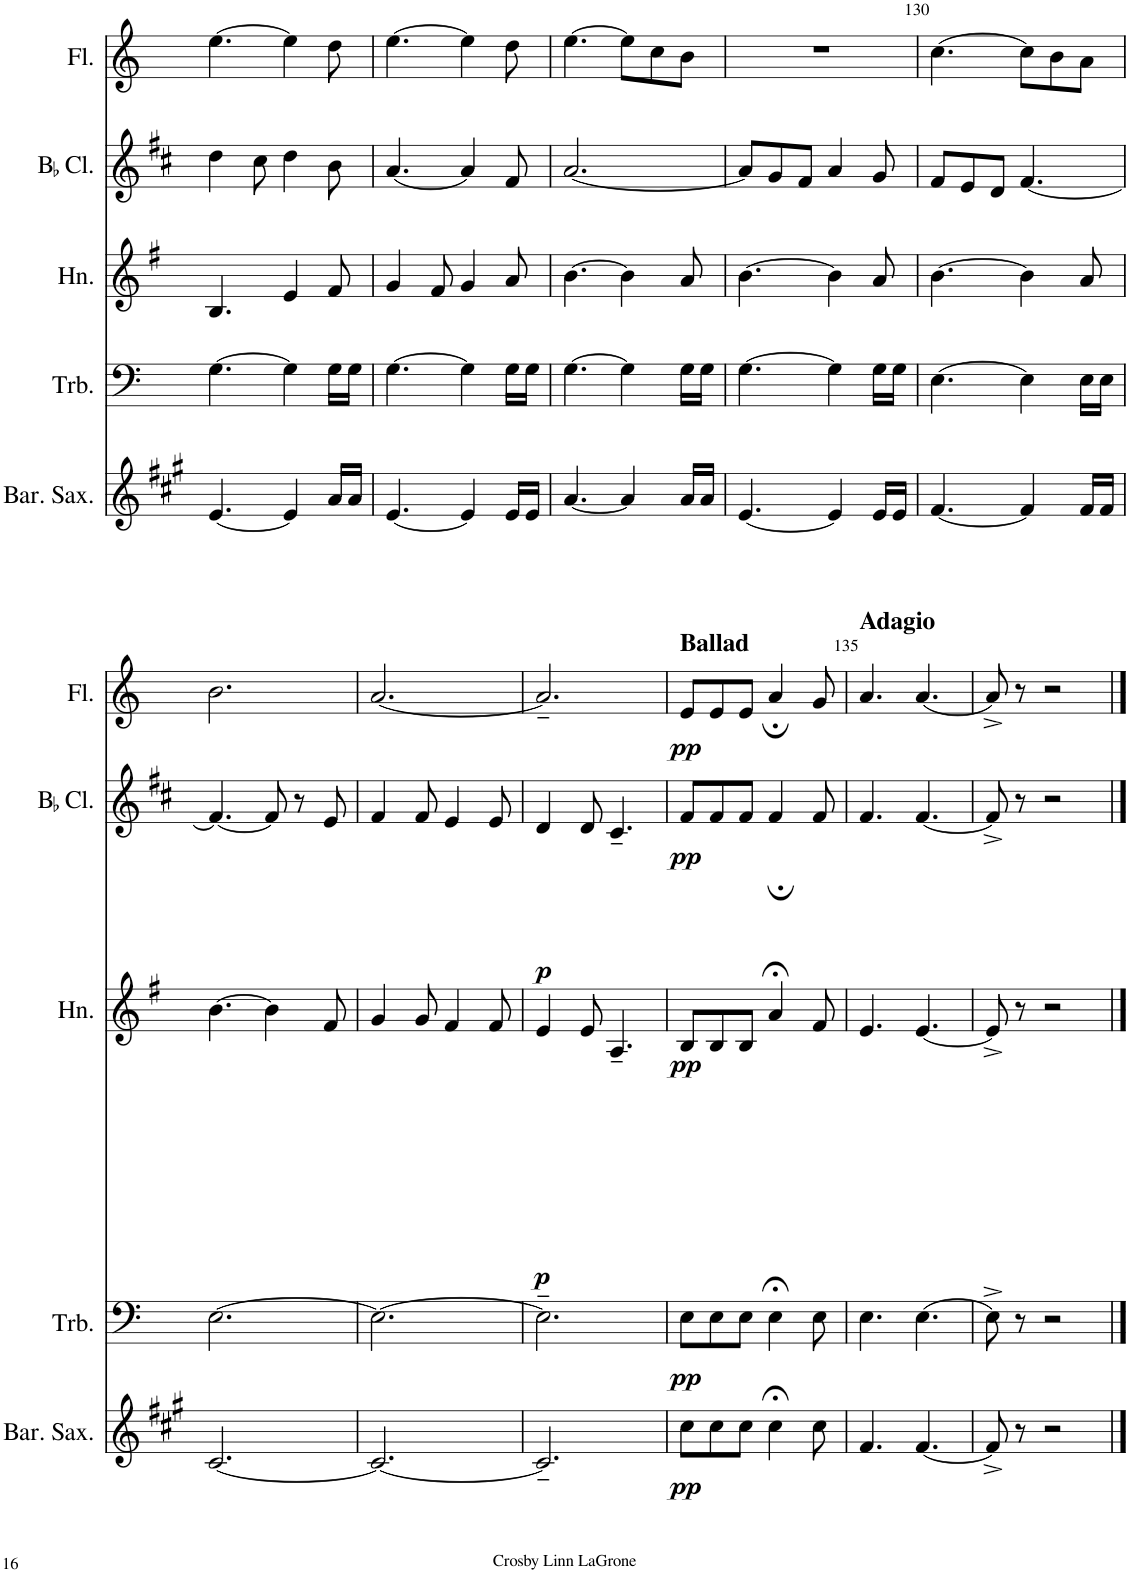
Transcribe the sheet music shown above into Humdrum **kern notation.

**kern	**dynam	**kern	**dynam	**kern	**dynam	**kern	**dynam	**kern	**dynam
*part5	*part5	*part4	*part4	*part3	*part3	*part2	*part2	*part1	*part1
*staff5	*staff5	*staff4	*staff4	*staff3	*staff3	*staff2	*staff2	*staff1	*staff1
*I"Baritone Saxophone	*	*I"Trombone	*	*I"Horn	*	*I"BaccidentalFlat Clarinet	*	*I"Flute	*
*I'Bar. Sax.	*	*I'Trb.	*	*I'Hn.	*	*I'BaccidentalFlat Cl.	*	*I'Fl.	*
!!LO:PB:g=z
*clefG2	*	*clefF4	*	*clefG2	*	*clefG2	*	*clefG2	*
*Trd12c21	*	*	*	*Trd4c7	*	*Trd1c2	*	*	*
*k[f#c#g#]	*	*k[]	*	*k[f#]	*	*k[f#c#]	*	*k[]	*
*M6/8	*	*M6/8	*	*M6/8	*	*M6/8	*	*M6/8	*
=126	=126	=126	=126	=126	=126	=126	=126	=126	=126
[4.e/	.	[4.G\	.	4.B/	.	4dd\	.	[4.ee\	.
.	.	.	.	.	.	8cc#\	.	.	.
4e/]	.	4G\]	.	4e/	.	4dd\	.	4ee\]	.
16a/LL	.	16G\LL	.	8f#/	.	8b\	.	8dd\	.
16a/JJ	.	16G\JJ	.	.	.	.	.	.	.
=127	=127	=127	=127	=127	=127	=127	=127	=127	=127
[4.e/	.	[4.G\	.	4g/	.	[4.a/	.	[4.ee\	.
.	.	.	.	8f#/	.	.	.	.	.
4e/]	.	4G\]	.	4g/	.	4a/]	.	4ee\]	.
16e/LL	.	16G\LL	.	8a/	.	8f#/	.	8dd\	.
16e/JJ	.	16G\JJ	.	.	.	.	.	.	.
=128	=128	=128	=128	=128	=128	=128	=128	=128	=128
[4.a/	.	[4.G\	.	[4.b\	.	[2.a/	.	[4.ee\	.
4a/]	.	4G\]	.	4b\]	.	.	.	8ee\L]	.
.	.	.	.	.	.	.	.	8cc\	.
16a/LL	.	16G\LL	.	8a/	.	.	.	8b\J	.
16a/JJ	.	16G\JJ	.	.	.	.	.	.	.
=129	=129	=129	=129	=129	=129	=129	=129	=129	=129
[4.e/	.	[4.G\	.	[4.b\	.	8a/L]	.	2.r	.
.	.	.	.	.	.	8g/	.	.	.
.	.	.	.	.	.	8f#/J	.	.	.
4e/]	.	4G\]	.	4b\]	.	4a/	.	.	.
16e/LL	.	16G\LL	.	8a/	.	8g/	.	.	.
16e/JJ	.	16G\JJ	.	.	.	.	.	.	.
=130	=130	=130	=130	=130	=130	=130	=130	=130	=130
[4.f#/	.	[4.E\	.	[4.b\	.	8f#/L	.	[4.cc\	.
.	.	.	.	.	.	8e/	.	.	.
.	.	.	.	.	.	8d/J	.	.	.
4f#/]	.	4E\]	.	4b\]	.	[4.f#/	.	8cc\L]	.
.	.	.	.	.	.	.	.	8b\	.
16f#/LL	.	16E\LL	.	8a/	.	.	.	8a\J	.
16f#/JJ	.	16E\JJ	.	.	.	.	.	.	.
!!LO:LB:g=z
=131	=131	=131	=131	=131	=131	=131	=131	=131	=131
[2.c#/	.	[2.E\	.	[4.b\	.	4.f#/_	.	2.b\	.
.	.	.	.	4b\]	.	8f#/]	.	.	.
.	.	.	.	.	.	8r	.	.	.
!	!	!	!	!	!LO:DY:b	!	!LO:DY:b	!	!
.	.	.	.	8f#/	p	8e/	p	.	.
=132	=132	=132	=132	=132	=132	=132	=132	=132	=132
2.c#/_	.	2.E\_	.	4g/	.	4f#/	.	[2.a/	.
.	.	.	.	8g/	.	8f#/	.	.	.
.	.	.	.	4f#/	.	4e/	.	.	.
.	.	.	.	8f#/	.	8e/	.	.	.
=133	=133	=133	=133	=133	=133	=133	=133	=133	=133
2.c#~/]	.	2.E~\]	.	4e/	.	4d/	.	2.a~/]	.
.	.	.	.	8e/	.	8d/	.	.	.
.	.	.	.	4.A~/	.	4.c#~/	.	.	.
=134	=134	=134	=134	=134	=134	=134	=134	=134	=134
!	!	!	!	!	!	!	!	!LO:TX:a:B:t=Ballad	!
!	!LO:DY:b	!	!LO:DY:b	!	!LO:DY:b	!	!LO:DY:b	!	!LO:DY:b
8cc#\L	pp	8E\L	pp	8B/L	pp	8f#/L	pp	8e/L	pp
8cc#\	.	8E\	.	8B/	.	8f#/	.	8e/	.
8cc#\J	.	8E\J	.	8B/J	.	8f#/J	.	8e/J	.
4cc#;<\	.	4E;<\	.	4a;</	.	4f#;/	.	4a;/	.
8cc#\	.	8E\	.	8f#/	.	8f#/	.	8g/	.
=135	=135	=135	=135	=135	=135	=135	=135	=135	=135
!	!	!	!	!	!	!	!	!LO:TX:a:B:t=Adagio	!
4.f#/	.	4.E\	.	4.e/	.	4.f#/	.	4.a/	.
[4.f#/	.	[4.E\	.	[4.e/	.	[4.f#/	.	[4.a/	.
=136	=136	=136	=136	=136	=136	=136	=136	=136	=136
8f#^/]	.	8E^\]	.	8e^/]	.	8f#^/]	.	8a^/]	.
8r	.	8r	.	8r	.	8r	.	8r	.
2r	.	2r	.	2r	.	2r	.	2r	.
==	==	==	==	==	==	==	==	==	==
*-	*-	*-	*-	*-	*-	*-	*-	*-	*-
